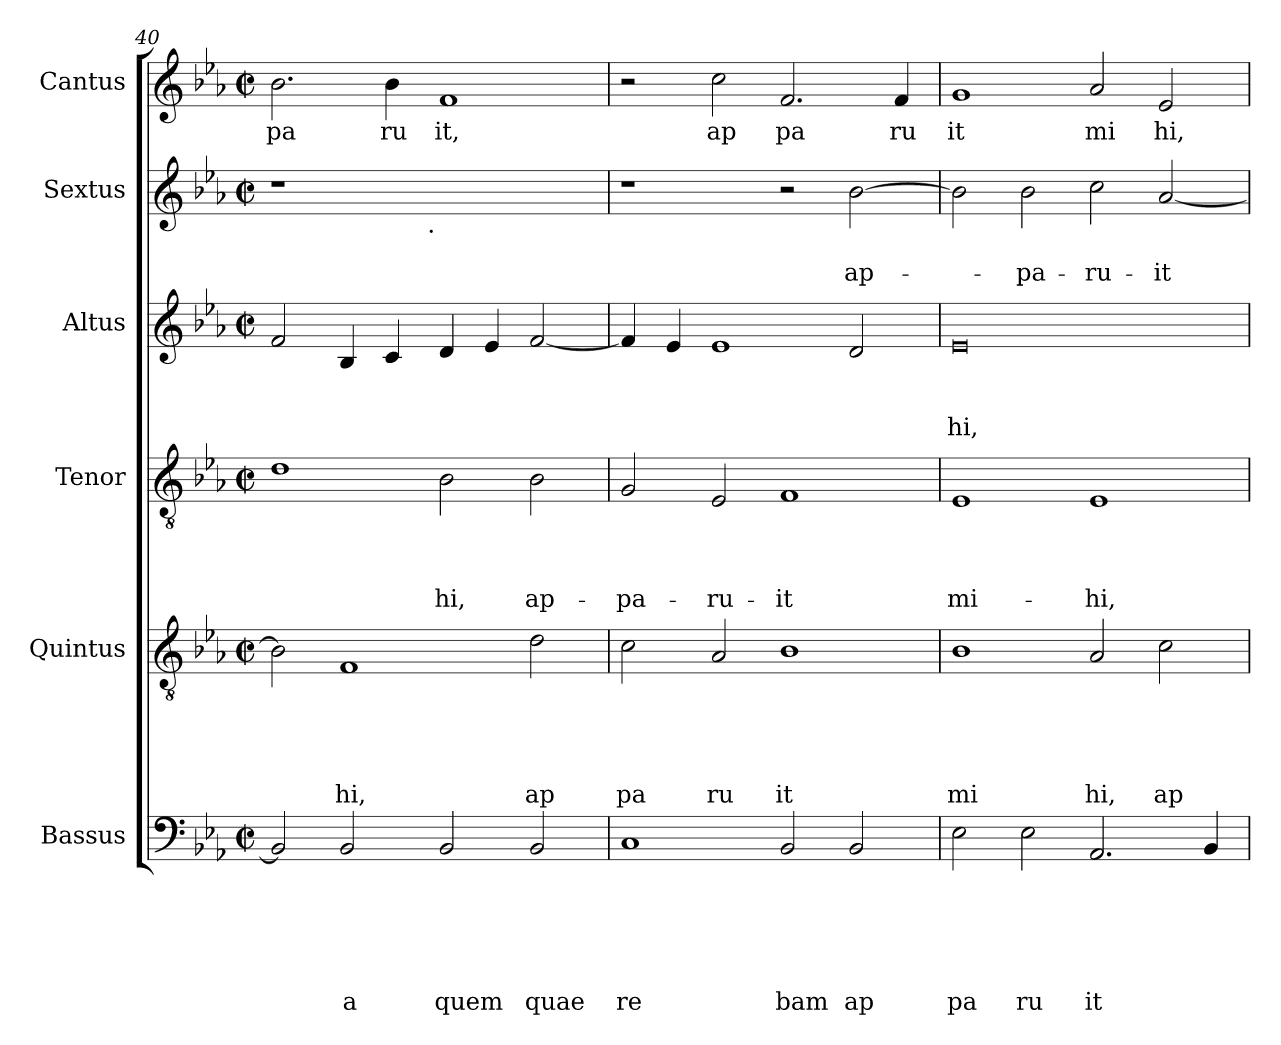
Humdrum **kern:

**kern	**text	**text	**text	**text	**text	**text	**kern	**text	**text	**text	**text	**text	**kern	**text	**text	**text	**text	**kern	**text	**text	**text	**kern	**text	**text	**kern	**text
*part6	*part6	*part6	*part6	*part6	*part6	*part6	*part5	*part5	*part5	*part5	*part5	*part5	*part4	*part4	*part4	*part4	*part4	*part3	*part3	*part3	*part3	*part2	*part2	*part2	*part1	*part1
*staff6	*staff6	*staff6	*staff6	*staff6	*staff6	*staff6	*staff5	*staff5	*staff5	*staff5	*staff5	*staff5	*staff4	*staff4	*staff4	*staff4	*staff4	*staff3	*staff3	*staff3	*staff3	*staff2	*staff2	*staff2	*staff1	*staff1
*I"Bassus	*	*	*	*	*	*	*I"Quintus	*	*	*	*	*	*I"Tenor	*	*	*	*	*I"Altus	*	*	*	*I"Sextus	*	*	*I"Cantus	*
!!LO:LB:g=z
*clefF4	*	*	*	*	*	*	*clefGv2	*	*	*	*	*	*clefGv2	*	*	*	*	*clefG2	*	*	*	*clefG2	*	*	*clefG2	*
*k[b-e-a-]	*	*	*	*	*	*	*k[b-e-a-]	*	*	*	*	*	*k[b-e-a-]	*	*	*	*	*k[b-e-a-]	*	*	*	*k[b-e-a-]	*	*	*k[b-e-a-]	*
*E-:	*	*	*	*	*	*	*E-:	*	*	*	*	*	*E-:	*	*	*	*	*E-:	*	*	*	*E-:	*	*	*E-:	*
*M2/2	*	*	*	*	*	*	*M2/2	*	*	*	*	*	*M2/2	*	*	*	*	*M2/2	*	*	*	*M2/2	*	*	*M2/2	*
*met(c|)	*	*	*	*	*	*	*met(c|)	*	*	*	*	*	*met(c|)	*	*	*	*	*met(c|)	*	*	*	*met(c|)	*	*	*met(c|)	*
=40	=40	=40	=40	=40	=40	=40	=40	=40	=40	=40	=40	=40	=40	=40	=40	=40	=40	=40	=40	=40	=40	=40	=40	=40	=40	=40
!	!	!	!	!	!	!	!	!	!	!	!	!	!	!	!	!	!	!	!	!	!	!	!	!	!	!LO:LY:b
*	*	*	*	*	*	*	*	*	*	*	*	*	*	*	*	*	*	*	*	*	*	*^	*	*	*	*
2BB-/]	.	.	.	.	.	.	2B-\]	.	.	.	.	.	1d	.	.	.	.	2f/	.	.	.	1r	2ryy	.	.	2.b-\	pa
!	!	!	!	!	!	!LO:LY:b	!	!	!	!	!	!LO:LY:b	!	!	!	!	!	!	!	!	!	!	!	!	!	!	!
2BB-/	.	.	.	.	.	a	1F	.	.	.	.	hi,	.	.	.	.	.	4B-/	.	.	.	.	4...ryy	.	.	.	.
!	!	!	!	!	!	!	!	!	!	!	!	!	!	!	!	!	!	!	!	!	!	!	!	!	!	!	!LO:LY:b
.	.	.	.	.	.	.	.	.	.	.	.	.	.	.	.	.	.	4c/	.	.	.	.	.	.	.	4b-\	ru
!	!	!	!	!	!	!	!	!	!	!	!	!	!	!	!	!	!	!	!	!	!	!	!LO:TX:b:t=.	!	!	!	!
.	.	.	.	.	.	.	.	.	.	.	.	.	.	.	.	.	.	.	.	.	.	.	1ryy	.	.	.	.
!	!	!	!	!	!	!LO:LY:b	!	!	!	!	!	!	!	!	!	!	!LO:LY:b	!	!	!	!	!	!	!	!	!	!LO:LY:b
2BB-/	.	.	.	.	.	quem	.	.	.	.	.	.	2B-\	.	.	.	-hi,	4d/	.	.	.	1ryy	.	.	.	1f	it,
.	.	.	.	.	.	.	.	.	.	.	.	.	.	.	.	.	.	4e-/	.	.	.	.	.	.	.	.	.
!	!	!	!	!	!	!LO:LY:b	!	!	!	!	!	!LO:LY:b	!	!	!	!	!LO:LY:b	!	!	!	!	!	!	!	!	!	!
2BB-/	.	.	.	.	.	quae	2d\	.	.	.	.	ap	2B-\	.	.	.	ap-	[<2f/	.	.	.	.	.	.	.	.	.
.	.	.	.	.	.	.	.	.	.	.	.	.	.	.	.	.	.	.	.	.	.	.	32ryy	.	.	.	.
=41	=41	=41	=41	=41	=41	=41	=41	=41	=41	=41	=41	=41	=41	=41	=41	=41	=41	=41	=41	=41	=41	=41	=41	=41	=41	=41	=41
!	!	!	!	!	!	!LO:LY:b	!	!	!	!	!	!LO:LY:b	!	!	!	!	!LO:LY:b	!	!	!	!	!	!	!	!	!	!
*	*	*	*	*	*	*	*	*	*	*	*	*	*	*	*	*	*	*	*	*	*	*v	*v	*	*	*	*
1C	.	.	.	.	.	re	2c\	.	.	.	.	pa	2G/	.	.	.	-pa-	4f/]	.	.	.	1r	.	.	2r	.
.	.	.	.	.	.	.	.	.	.	.	.	.	.	.	.	.	.	4e-/	.	.	.	.	.	.	.	.
!	!	!	!	!	!	!	!	!	!	!	!	!LO:LY:b	!	!	!	!	!LO:LY:b	!	!	!	!	!	!	!	!	!LO:LY:b
.	.	.	.	.	.	.	2A-/	.	.	.	.	ru	2E-/	.	.	.	-ru-	1e-	.	.	.	.	.	.	2cc\	ap
!	!	!	!	!	!	!LO:LY:b	!	!	!	!	!	!LO:LY:b	!	!	!	!	!LO:LY:b	!	!	!	!	!	!	!	!	!LO:LY:b
2BB-/	.	.	.	.	.	bam	1B-	.	.	.	.	it	1F	.	.	.	-it	.	.	.	.	2r	.	.	2.f/	pa
!	!	!	!	!	!	!LO:LY:b	!	!	!	!	!	!	!	!	!	!	!	!	!	!	!	!	!	!LO:LY:b	!	!
2BB-/	.	.	.	.	.	ap	.	.	.	.	.	.	.	.	.	.	.	2d/	.	.	.	[>2b-\	.	ap-	.	.
!	!	!	!	!	!	!	!	!	!	!	!	!	!	!	!	!	!	!	!	!	!	!	!	!	!	!LO:LY:b
.	.	.	.	.	.	.	.	.	.	.	.	.	.	.	.	.	.	.	.	.	.	.	.	.	4f/	ru
=42	=42	=42	=42	=42	=42	=42	=42	=42	=42	=42	=42	=42	=42	=42	=42	=42	=42	=42	=42	=42	=42	=42	=42	=42	=42	=42
!	!	!	!	!	!	!LO:LY:b	!	!	!	!	!	!LO:LY:b	!	!	!	!	!LO:LY:b	!	!	!	!LO:LY:b	!	!	!	!	!LO:LY:b
2E-\	.	.	.	.	.	pa	1B-	.	.	.	.	mi	1E-	.	.	.	mi-	0e-	.	.	hi,	2b-\]	.	.	1g	it
!	!	!	!	!	!	!LO:LY:b	!	!	!	!	!	!	!	!	!	!	!	!	!	!	!	!	!	!LO:LY:b	!	!
2E-\	.	.	.	.	.	ru	.	.	.	.	.	.	.	.	.	.	.	.	.	.	.	2b-\	.	-pa-	.	.
!	!	!	!	!	!	!LO:LY:b	!	!	!	!	!	!LO:LY:b	!	!	!	!	!LO:LY:b	!	!	!	!	!	!	!LO:LY:b	!	!LO:LY:b
2.AA-/	.	.	.	.	.	it	2A-/	.	.	.	.	hi,	1E-	.	.	.	-hi,	.	.	.	.	2cc\	.	-ru-	2a-/	mi
!	!	!	!	!	!	!	!	!	!	!	!	!LO:LY:b	!	!	!	!	!	!	!	!	!	!	!	!LO:LY:b	!	!LO:LY:b
.	.	.	.	.	.	.	2c\	.	.	.	.	ap	.	.	.	.	.	.	.	.	.	[<2a-/	.	-it	2e-/	hi,
4BB-/	.	.	.	.	.	.	.	.	.	.	.	.	.	.	.	.	.	.	.	.	.	.	.	.	.	.
=	=	=	=	=	=	=	=	=	=	=	=	=	=	=	=	=	=	=	=	=	=	=	=	=	=	=
*-	*-	*-	*-	*-	*-	*-	*-	*-	*-	*-	*-	*-	*-	*-	*-	*-	*-	*-	*-	*-	*-	*-	*-	*-	*-	*-
